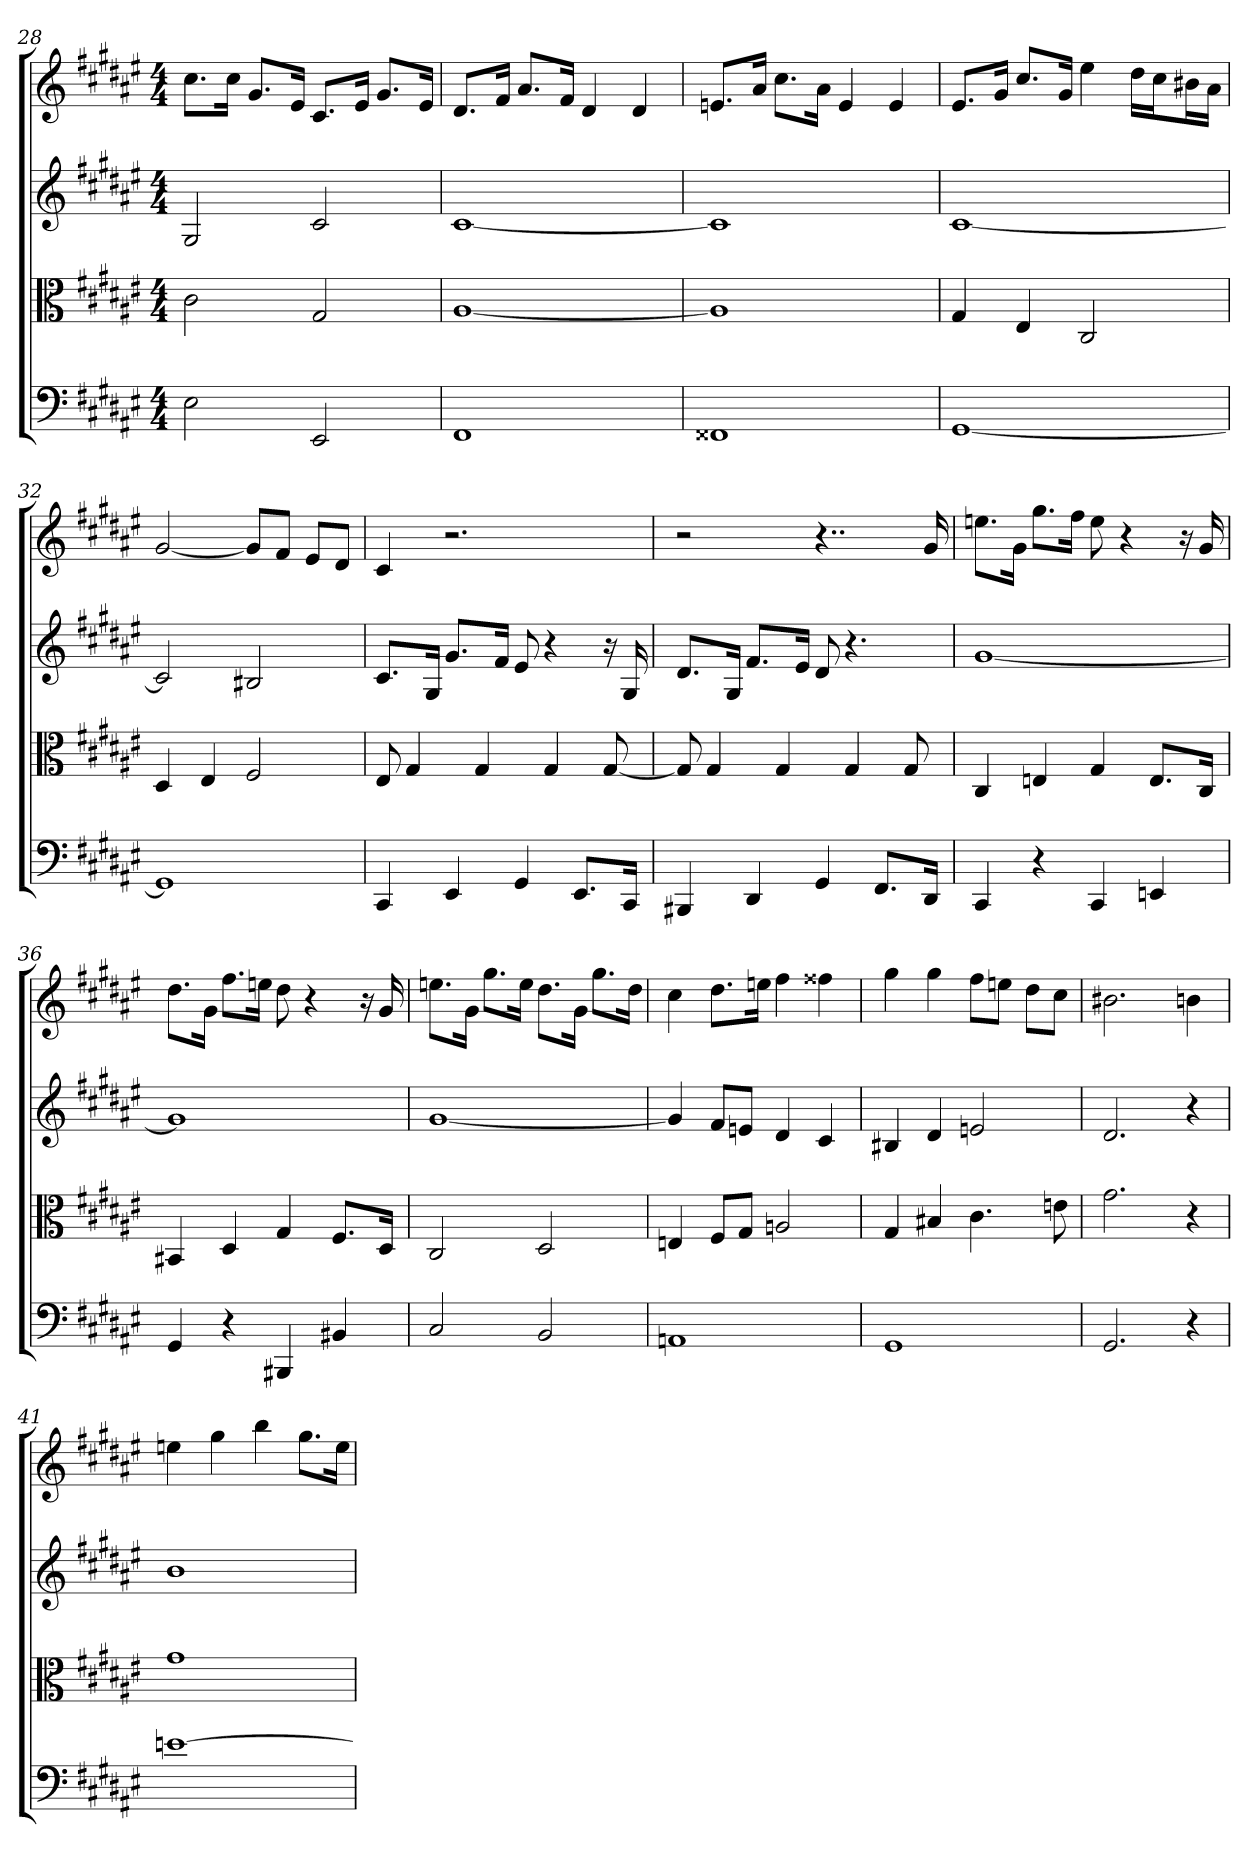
**kern	**kern	**kern	**kern
*part4	*part3	*part2	*part1
*staff4	*staff3	*staff2	*staff1
*clefF4	*clefC3	*	*
*k[f#c#g#d#a#e#]	*k[f#c#g#d#a#e#]	*k[f#c#g#d#a#e#]	*k[f#c#g#d#a#e#]
*F#:	*F#:	*F#:	*F#:
*M4/4	*M4/4	*M4/4	*M4/4
=28	=28	=28	=28
2E#	2c#	2G#	8.cc#L
.	.	.	16cc#Jk
.	.	.	8.g#L
.	.	.	16e#Jk
2EE#	2G#	2c#	8.c#L
.	.	.	16e#Jk
.	.	.	8.g#L
.	.	.	16e#Jk
=29	=29	=29	=29
1FF#	[1A#	[1c#	8.d#L
.	.	.	16f#Jk
.	.	.	8.a#L
.	.	.	16f#Jk
.	.	.	4d#
.	.	.	4d#
=30	=30	=30	=30
1FF##X	1A#]	1c#]	8.enL
.	.	.	16a#Jk
.	.	.	8.cc#L
.	.	.	16a#Jk
.	.	.	4e
.	.	.	4e
=31	=31	=31	=31
[1GG#	4G#	[1c#	8.e#L
.	.	.	16g#Jk
.	4E#	.	8.cc#L
.	.	.	16g#Jk
.	2C#	.	4ee#
.	.	.	16dd#LL
.	.	.	16cc#J
.	.	.	16b#XL
.	.	.	16a#JJ
=32	=32	=32	=32
1GG#]	4D#	2c#]	[2g#
.	4E#	.	.
.	2F#	2B#X	8g#L]
.	.	.	8f#J
.	.	.	8e#L
.	.	.	8d#J
=33	=33	=33	=33
4CC#	8E#	8.c#L	4c#
.	4G#	.	.
.	.	16G#Jk	.
4EE#	.	8.g#L	2.r
.	4G#	.	.
.	.	16f#Jk	.
4GG#	.	8e#	.
.	4G#	4r	.
8.EE#/L	.	.	.
.	[8G#	16r	.
16CC#/Jk	.	16G#	.
=34	=34	=34	=34
4BBB#X	8G#]	8.d#L	2r
.	4G#	.	.
.	.	16G#Jk	.
4DD#	.	8.f#L	.
.	4G#	.	.
.	.	16e#Jk	.
4GG#	.	8d#	4..r
.	4G#	4.r	.
8.FF#/L	.	.	.
.	8G#	.	.
16DD#/Jk	.	.	16g#
=35	=35	=35	=35
4CC#	4C#	[1g#	8.eenL
.	.	.	16g#Jk
4r	4En	.	8.gg#L
.	.	.	16ff#Jk
4CC#	4G#	.	8ee
.	.	.	4r
4EEn	8.E/L	.	.
.	.	.	16r
.	16C#/Jk	.	16g#
=36	=36	=36	=36
4GG#	4BB#X	1g#]	8.dd#L
.	.	.	16g#Jk
4r	4D#	.	8.ff#L
.	.	.	16eenJk
4BBB#X	4G#	.	8dd#
.	.	.	4r
4BB#X	8.F#/L	.	.
.	.	.	16r
.	16D#/Jk	.	16g#
=37	=37	=37	=37
2C#	2C#	[1g#	8.eenL
.	.	.	16g#Jk
.	.	.	8.gg#L
.	.	.	16eeJk
2BB	2D#	.	8.dd#L
.	.	.	16g#Jk
.	.	.	8.gg#L
.	.	.	16dd#Jk
=38	=38	=38	=38
1AAn	4En	4g#]	4cc#
.	8F#/L	8f#L	8.dd#L
.	8G#/J	8enJ	.
.	.	.	16eenJk
.	2An	4d#	4ff#
.	.	4c#	4ff##X
=39	=39	=39	=39
1GG#	4G#	4B#X	4gg#
.	4B#X	4d#	4gg#
.	4.c#	2en	8ff#L
.	.	.	8eenJ
.	.	.	8dd#L
.	8en	.	8cc#J
=40	=40	=40	=40
2.GG#	2.g#	2.d#	2.b#X
4r	4r	4r	4bn
=41	=41	=41	=41
[1en	1g#	1b	4een
.	.	.	4gg#
.	.	.	4bb
.	.	.	8.gg#L
.	.	.	16eeJk
=	=	=	=
*-	*-	*-	*-
